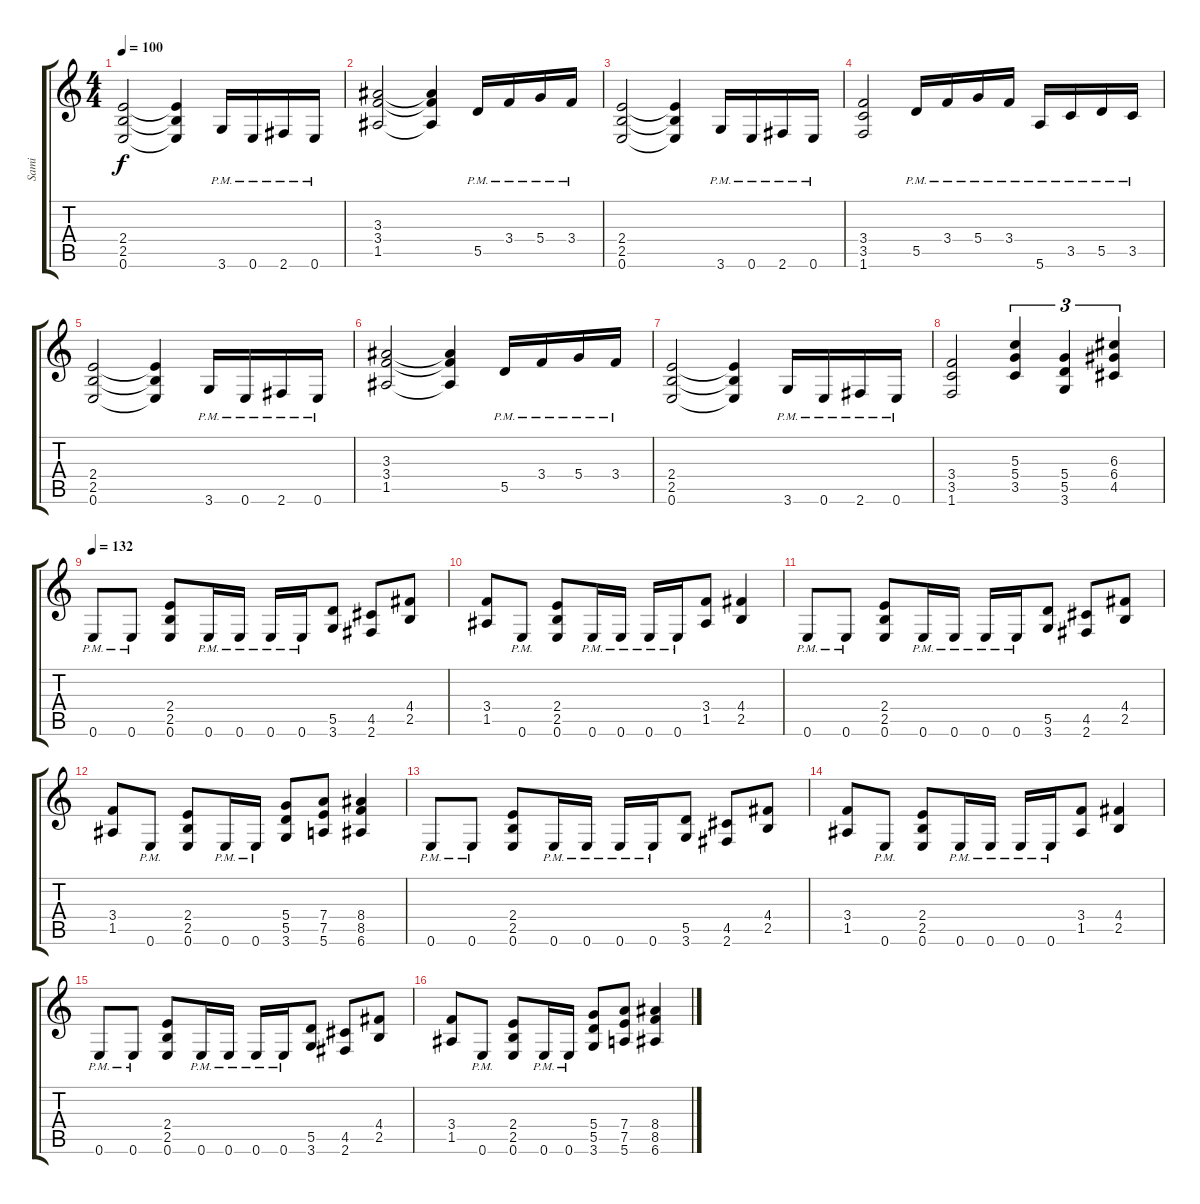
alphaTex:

\track ("Sami" "Sami") {instrument overdrivenguitar}
\staff {score tabs}
\tuning (E4 B3 G3 D3 A2 E2) {hide}
\ts (4 4)
\tempo 100
\clef g2
\ks c
(2.4 2.5 0.6).2{dy f} (2.4{t} 2.5{t} 0.6{t}).4 3.6{pm}.16 0.6{pm}.16 2.6{pm}.16 0.6{pm}.16 |
(3.3 3.4 1.5).2 (3.3{t} 3.4{t} 1.5{t}).4 5.5{pm}.16 3.4{pm}.16 5.4{pm}.16 3.4{pm}.16 |
(2.4 2.5 0.6).2 (2.4{t} 2.5{t} 0.6{t}).4 3.6{pm}.16 0.6{pm}.16 2.6{pm}.16 0.6{pm}.16 |
(3.4 3.5 1.6).2 5.5{pm}.16 3.4{pm}.16 5.4{pm}.16 3.4{pm}.16 5.6{pm}.16 3.5{pm}.16 5.5{pm}.16 3.5{pm}.16 |
(2.4 2.5 0.6).2 (2.4{t} 2.5{t} 0.6{t}).4 3.6{pm}.16 0.6{pm}.16 2.6{pm}.16 0.6{pm}.16 |
(3.3 3.4 1.5).2 (3.3{t} 3.4{t} 1.5{t}).4 5.5{pm}.16 3.4{pm}.16 5.4{pm}.16 3.4{pm}.16 |
(2.4 2.5 0.6).2 (2.4{t} 2.5{t} 0.6{t}).4 3.6{pm}.16 0.6{pm}.16 2.6{pm}.16 0.6{pm}.16 |
(3.4 3.5 1.6).2 (5.3 5.4 3.5).4{tu (3 2)} (5.4 5.5 3.6).4{tu (3 2)} (6.3 6.4 4.5).4{tu (3 2)} |
\tempo 132
0.6{pm}.8 0.6{pm}.8 (2.4 2.5 0.6).8 0.6{pm}.16 0.6{pm}.16 0.6{pm}.16 0.6{pm}.16 (5.5 3.6).8 (4.5 2.6).8 (4.4 2.5).8 |
(3.4 1.5).8 0.6{pm}.8 (2.4 2.5 0.6).8 0.6{pm}.16 0.6{pm}.16 0.6{pm}.16 0.6{pm}.16 (3.4 1.5).8 (4.4 2.5).4 |
0.6{pm}.8 0.6{pm}.8 (2.4 2.5 0.6).8 0.6{pm}.16 0.6{pm}.16 0.6{pm}.16 0.6{pm}.16 (5.5 3.6).8 (4.5 2.6).8 (4.4 2.5).8 |
(3.4 1.5).8 0.6{pm}.8 (2.4 2.5 0.6).8 0.6{pm}.16 0.6{pm}.16 (5.4 5.5 3.6).8 (7.4 7.5 5.6).8 (8.4 8.5 6.6).4 |
0.6{pm}.8 0.6{pm}.8 (2.4 2.5 0.6).8 0.6{pm}.16 0.6{pm}.16 0.6{pm}.16 0.6{pm}.16 (5.5 3.6).8 (4.5 2.6).8 (4.4 2.5).8 |
(3.4 1.5).8 0.6{pm}.8 (2.4 2.5 0.6).8 0.6{pm}.16 0.6{pm}.16 0.6{pm}.16 0.6{pm}.16 (3.4 1.5).8 (4.4 2.5).4 |
0.6{pm}.8 0.6{pm}.8 (2.4 2.5 0.6).8 0.6{pm}.16 0.6{pm}.16 0.6{pm}.16 0.6{pm}.16 (5.5 3.6).8 (4.5 2.6).8 (4.4 2.5).8 |
(3.4 1.5).8 0.6{pm}.8 (2.4 2.5 0.6).8 0.6{pm}.16 0.6{pm}.16 (5.4 5.5 3.6).8 (7.4 7.5 5.6).8 (8.4 8.5 6.6).4
